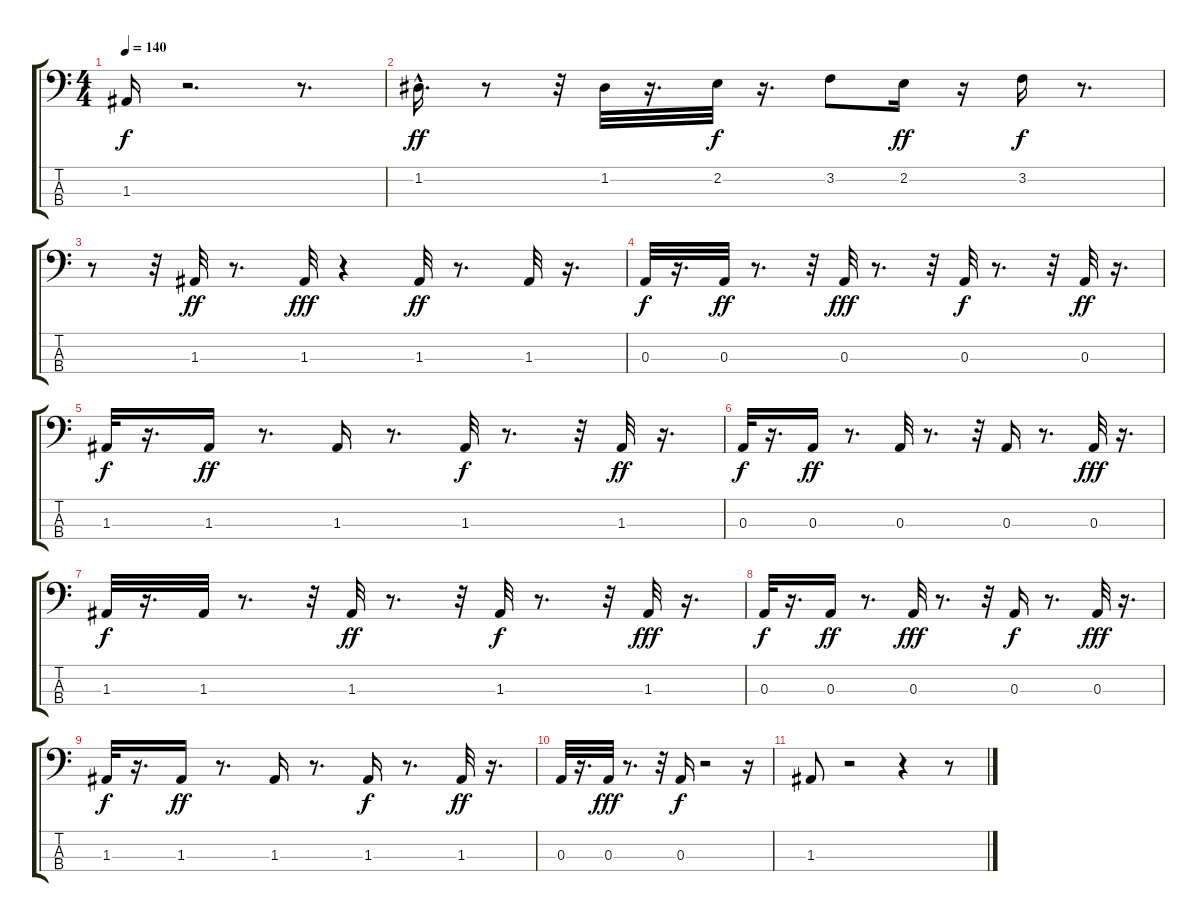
\track "" {instrument electricbassfinger}
\staff {score tabs}
\tuning (G2 D2 A1 E1) {hide}
\ts (4 4)
\tempo 140
\clef f4
\ks c
1.3{t}.16{dy f} r.2{d} r.8{d} |
1.2{hac}.16{d dy ff} r.8 r.32 1.2.32 r.16{d} 2.2.32{dy f} r.16{d} 3.2.8 2.2.16{dy ff} r.16 3.2.16{dy f} r.8{d} |
r.8 r.32 1.3.32{dy ff balance 8} r.8{d} 1.3.32{dy fff} r.4 1.3.32{dy ff} r.8{d} 1.3.32 r.16{d} |
0.3.32{dy f} r.16{d} 0.3.32{dy ff} r.8{d} r.32 0.3.32{dy fff} r.8{d} r.32 0.3.32{dy f} r.8{d} r.32 0.3.32{dy ff} r.16{d} |
1.3.32{dy f} r.16{d} 1.3.16{dy ff} r.8{d} 1.3.16 r.8{d} 1.3.32{dy f} r.8{d} r.32 1.3.32{dy ff} r.16{d} |
0.3.32{dy f} r.16{d} 0.3.16{dy ff} r.8{d} 0.3.32 r.8{d} r.32 0.3.16 r.8{d} 0.3.32{dy fff} r.16{d} |
1.3.32{dy f} r.16{d} 1.3.32 r.8{d} r.32 1.3.32{dy ff} r.8{d} r.32 1.3.32{dy f} r.8{d} r.32 1.3.32{dy fff} r.16{d} |
0.3.32{dy f} r.16{d} 0.3.16{dy ff} r.8{d} 0.3.32{dy fff} r.8{d} r.32 0.3.16{dy f} r.8{d} 0.3.32{dy fff} r.16{d} |
1.3.32{dy f} r.16{d} 1.3.16{dy ff} r.8{d} 1.3.16 r.8{d} 1.3.16{dy f} r.8{d} 1.3.32{dy ff} r.16{d} |
0.3.32 r.16{d} 0.3.32{dy fff} r.8{d} r.32 0.3.16{dy f} r.2 r.16 |
1.3.8{balance 8} r.2 r.4 r.8
